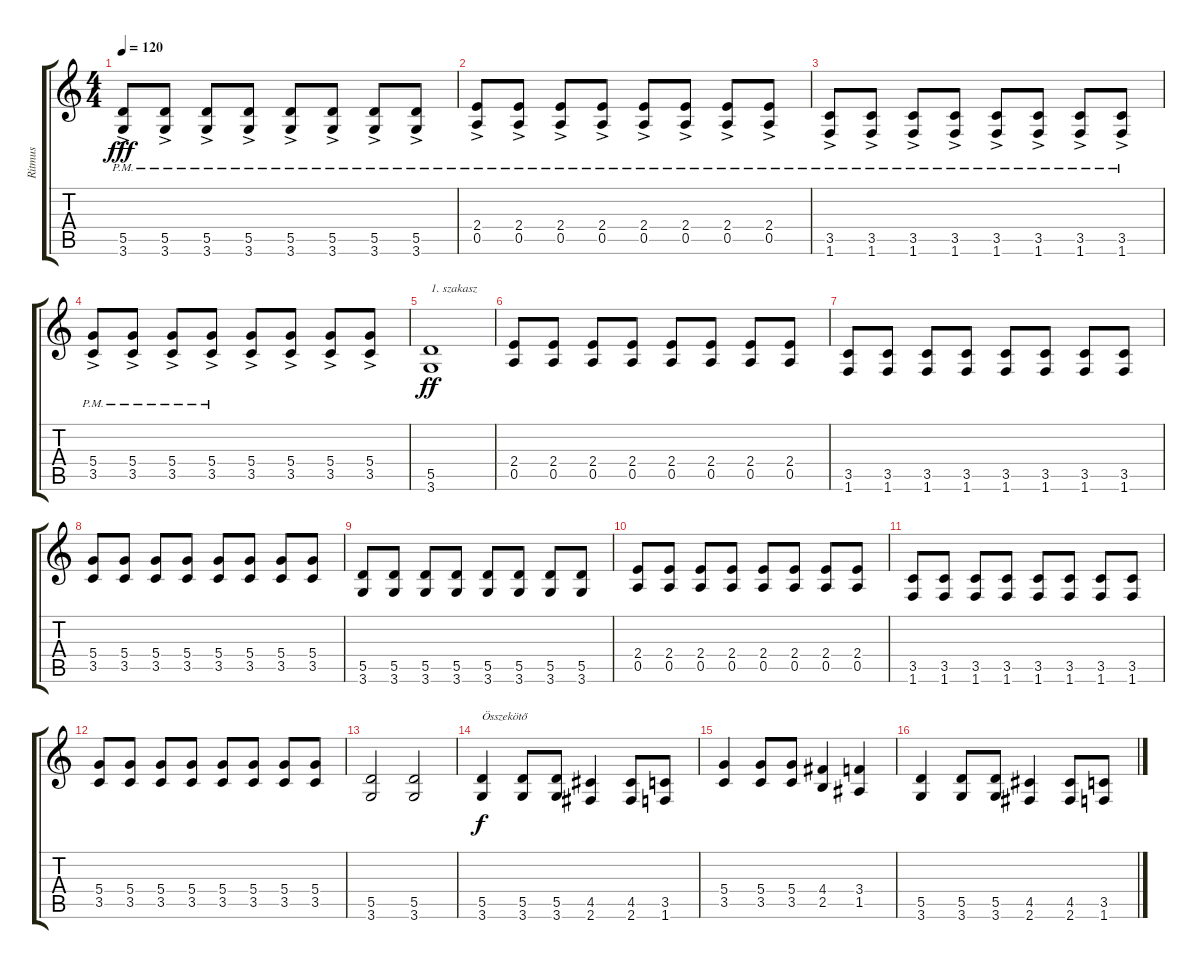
\track ("Ritmus" "Ritmus") {instrument electricguitarjazz}
\staff {score tabs}
\tuning (E4 B3 G3 D3 A2 E2) {hide}
\ts (4 4)
\tempo 120
\clef g2
\ks c
(5.5 3.6{ac pm}).8{dy fff} (5.5 3.6{ac pm}).8 (5.5 3.6{ac pm}).8 (5.5 3.6{ac pm}).8 (5.5 3.6{ac pm}).8 (5.5 3.6{ac pm}).8 (5.5 3.6{ac pm}).8 (5.5 3.6{ac pm}).8 |
(2.4 0.5{ac pm}).8 (2.4 0.5{ac pm}).8 (2.4 0.5{ac pm}).8 (2.4 0.5{ac pm}).8 (2.4 0.5{ac pm}).8 (2.4 0.5{ac pm}).8 (2.4 0.5{ac pm}).8 (2.4 0.5{ac pm}).8 |
(3.5 1.6{ac pm}).8 (3.5 1.6{ac pm}).8 (3.5 1.6{ac pm}).8 (3.5 1.6{ac pm}).8 (3.5 1.6{ac pm}).8 (3.5 1.6{ac pm}).8 (3.5 1.6{ac pm}).8 (3.5 1.6{ac pm}).8 |
(5.4 3.5{ac pm}).8 (5.4 3.5{ac pm}).8 (5.4 3.5{ac pm}).8 (5.4 3.5{ac pm}).8 (5.4 3.5{ac}).8 (5.4 3.5{ac}).8 (5.4 3.5{ac}).8 (5.4 3.5{ac}).8 |
(5.5 3.6).1{txt "1. szakasz" dy ff} |
(2.4 0.5).8 (2.4 0.5).8 (2.4 0.5).8 (2.4 0.5).8 (2.4 0.5).8 (2.4 0.5).8 (2.4 0.5).8 (2.4 0.5).8 |
(3.5 1.6).8 (3.5 1.6).8 (3.5 1.6).8 (3.5 1.6).8 (3.5 1.6).8 (3.5 1.6).8 (3.5 1.6).8 (3.5 1.6).8 |
(5.4 3.5).8 (5.4 3.5).8 (5.4 3.5).8 (5.4 3.5).8 (5.4 3.5).8 (5.4 3.5).8 (5.4 3.5).8 (5.4 3.5).8 |
(5.5 3.6).8 (5.5 3.6).8 (5.5 3.6).8 (5.5 3.6).8 (5.5 3.6).8 (5.5 3.6).8 (5.5 3.6).8 (5.5 3.6).8 |
(2.4 0.5).8 (2.4 0.5).8 (2.4 0.5).8 (2.4 0.5).8 (2.4 0.5).8 (2.4 0.5).8 (2.4 0.5).8 (2.4 0.5).8 |
(3.5 1.6).8 (3.5 1.6).8 (3.5 1.6).8 (3.5 1.6).8 (3.5 1.6).8 (3.5 1.6).8 (3.5 1.6).8 (3.5 1.6).8 |
(5.4 3.5).8 (5.4 3.5).8 (5.4 3.5).8 (5.4 3.5).8 (5.4 3.5).8 (5.4 3.5).8 (5.4 3.5).8 (5.4 3.5).8 |
(5.5 3.6).2 (5.5 3.6).2 |
(5.5 3.6).4{txt "Összekötő" dy f} (5.5 3.6).8 (5.5 3.6).8 (4.5 2.6).4 (4.5 2.6).8 (3.5 1.6).8 |
(5.4 3.5).4 (5.4 3.5).8 (5.4 3.5).8 (4.4 2.5).4 (3.4 1.5).4 |
(5.5 3.6).4 (5.5 3.6).8 (5.5 3.6).8 (4.5 2.6).4 (4.5 2.6).8 (3.5 1.6).8
